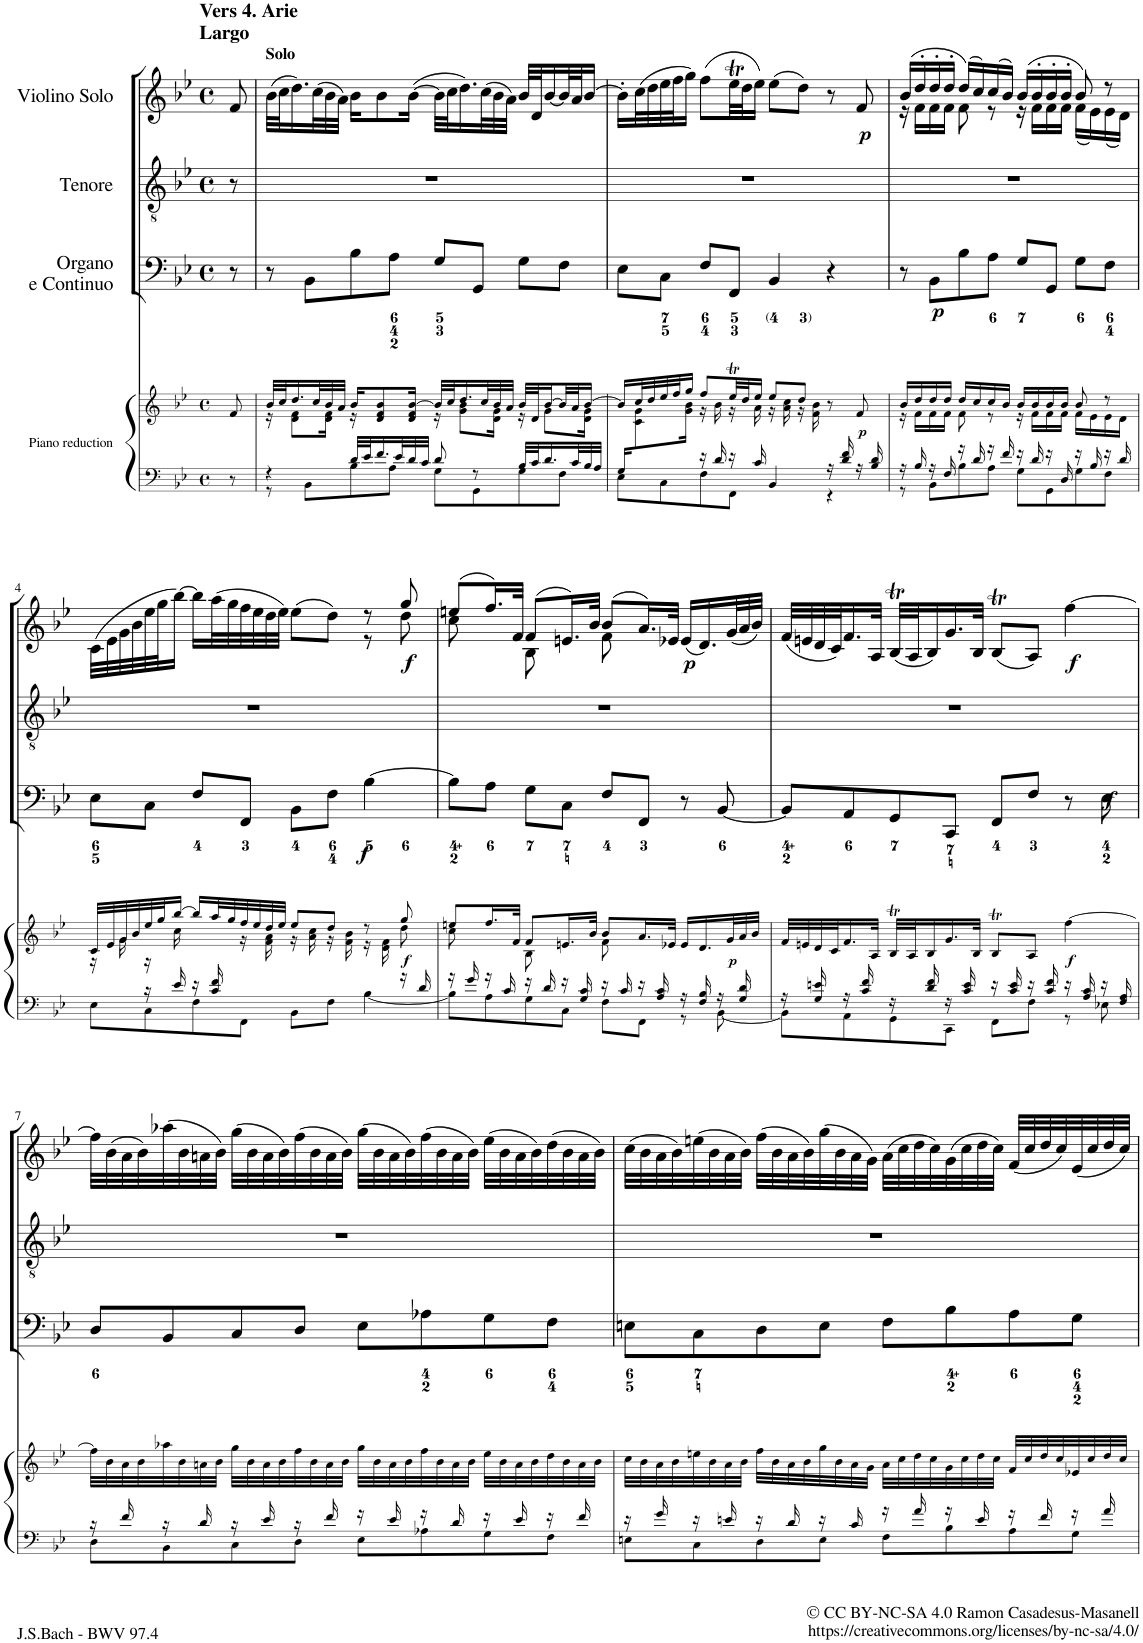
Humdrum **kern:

**kern	**kern	**kern	**kern	**kern
*part4	*part4	*part3	*part2	*part1
*staff5	*staff4	*staff3	*staff2	*staff1
*I"Piano reduction	*	*I"Organo e Continuo	*I"Tenore	*I"Violino Solo
*I'Pno	*	*	*	*I'Vln
*stria5	*stria5	*	*	*
*clefF4	*clefG2	*clefF4	*clefGv2	*clefG2
*k[b-e-]	*k[b-e-]	*k[b-e-]	*k[b-e-]	*k[b-e-]
*M4/4	*M4/4	*M4/4	*M4/4	*M4/4
*met(c)	*met(c)	*met(c)	*met(c)	*met(c)
=	=	=	=	=
!	!	!	!	!LO:TX:a:B:t=Vers 4. Arie
!	!	!	!	!LO:TX:a:t=Largo
8r	8f/	8r	8r	8f/
=1	=1	=1	=1	=1
*^	*^	*	*	*
!	!	!	!	!	!	!LO:TX:a:B:t=Solo
4r	8r	32b-/LLL	16r	8r	1r	(32b-\LLL
.	.	32cc/J	.	.	.	32cc\J
.	.	16.dd/	8d\ 8f\L	.	.	16.dd\)
.	8BB-\L	.	.	8BB-\L	.	.
.	.	32cc/L	.	.	.	(32cc\L
.	.	32b-/	16d\ 16f\Jk	.	.	32b-\
.	.	32a/JJJ	.	.	.	32a\JJJ)
32d/LLL	8B-\	16b-/KL	16r	8B-\	.	16b-\KL
32e-/J	.	.	.	.	.	.
16.f/	.	8d/ 8f/ 8b-/	8.ryy	.	.	8b-\
.	8A\J	.	.	8A\J	.	.
32e-/L	.	.	.	.	.	.
32d/	.	16d/ 16f/ [16b-/Jk	.	.	.	([16b-\Jk
32c/JJJ	.	.	.	.	.	.
8d/	8G\L	32b-/LLL]	16r	8G/L	.	32b-\LLL]
.	.	32cc/J	.	.	.	32cc\J
.	.	16.dd/	8g\ 8b-\L	.	.	16.dd\)
8r	8GG\	.	.	8GG/J	.	.
.	.	32cc/L	.	.	.	(32cc\L
.	.	32b-/	16d\ 16g\Jk	.	.	32b-\
.	.	32a/JJJ	.	.	.	32a\JJJ)
32B-/LLL	8G\	32b-/LLL	16r	8G\L	.	32b-/LLL
32c/J	.	32d/J	.	.	.	32d/J
16.d/	.	[16b-/	8g\L	.	.	[16b-/
.	8F\J	32b-/L]	.	8F\J	.	32b-/L]
32c/L	.	32a/J	.	.	.	32a/J
32B-/	.	[16b-/JJ	16d\ 16g\Jk	.	.	[16b-/JJ
32A/JJJ	.	.	.	.	.	.
=2	=2	=2	=2	=2	=2	=2
*	*^	*	*	*	*	*
16G/KL	4ryy	8E-\L	16b-/LL]	16ryy	8E-\L	1r	16b-'\LL]
2...ryy	.	.	32cc/L	8c\ 8g\	.	.	(32cc\L
.	.	.	32dd/	.	.	.	32dd\
.	.	8C\	32ee-/	.	8C\J	.	32ee-\
.	.	.	32ff/J	.	.	.	32ff\J
.	.	.	16gg/JJ	16g\ 16b-\Jk	.	.	16gg\JJ)
.	16r	8F\	8ff/L	16r	8F/L	.	(8ff\L
.	16d/	.	.	16b-\	.	.	.
.	16r	8FF\J	32ee-T/LL	16r	8FF/J	.	32ee-T\LL
.	.	.	32dd/J	.	.	.	32dd\J
.	16c/	.	16ee-/JJ	16a\	.	.	16ee-\JJ)
.	4BB-/	4ryy	8ee-/L	16r	4BB-/	.	(8ee-\L
.	.	.	.	16a\ 16cc\	.	.	.
.	.	.	8dd/J	16r	.	.	8dd\J)
.	.	.	.	16f\ 16b-\	.	.	.
.	16r	4r	8r	8ryy	4r	.	8r
.	16d/ 16f/	.	.	.	.	.	.
.	16r	.	8f/	8ryy	.	.	8f/
.	16B-/ 16d/	.	.	.	.	.	.
*	*v	*v	*	*	*	*	*
=3	=3	=3	=3	=3	=3	=3
*	*	*	*	*	*	*^
16r	8r	16b-/LL	16r	8r	1r	(16b-/LL	16r
16B-/	.	16dd/	16f\LL	.	.	16dd'/	16f\LL
16r	8BB-\L	16dd/	16f\	8BB-\L	.	16dd'/	16f\
16F/	.	16dd/JJ	16f\JJ	.	.	16dd'/JJ	16f\JJ
16r	8B-\	16dd/LL	8f\	8B-\	.	(16dd/LL)	8f\
16d/	.	16cc/	.	.	.	16cc/)	.
16r	8A\J	16cc/	8r	8A\J	.	(16cc/	8r
16f/	.	16b-/JJ	.	.	.	16b-/JJ)	.
16r	8G\L	16b-/LL	16r	8G/L	.	(16b-/LL	16r
16d/	.	16b-/	16f\LL	.	.	16b-'/	16f\LL
16r	8GG\	16b-/	16f\	8GG/J	.	16b-'/	16f\
16D/	.	16b-/JJ	16f\JJ	.	.	16b-'/JJ	16f\JJ
16r	8G\	8b-/	16f\LL	8G\L	.	8b-/)	(16f\LL
16B-/	.	.	16e-\	.	.	.	16e-\)
16r	8F\J	8r	16e-\	8F\J	.	8r	(16e-\
16d/	.	.	16d\JJ	.	.	.	16d\JJ)
!!LO:LB:g=z	!!
=4	=4	=4	=4	=4	=4	=4	=4
8ryy	8E-\L	32c/LLL	16r	8E-\L	1r	(>32c\LLL	2ryy
.	.	32e-/	.	.	.	32e-\	.
.	.	32g/	16g\	.	.	32g\	.
.	.	32b-/	.	.	.	32b-\	.
16r	8C\	32ee-/	16r	8C\J	.	32ee-\	.
.	.	32gg/J	.	.	.	32gg\J	.
16e-/	.	[16bb-/JJ	16cc\	.	.	[>16bb-\JJ)	.
16r	8F\	16bb-/LL]	8ryy	8F/L	.	16bb-\LL]	.
16c/ 16f/	.	32aa/L	.	.	.	(>32aa\L	.
.	.	32gg/	.	.	.	32gg\	.
8ryy	8FF\J	32ff/	16r	8FF/J	.	32ff\	.
.	.	32ee-/	.	.	.	32ee-\	.
.	.	32dd/	16f\ 16a\	.	.	32dd\	.
.	.	32ee-/JJJ	.	.	.	32ee-\JJJ)	.
4ryy	8BB-\L	8ee-/L	16r	8BB-\L	.	(>8ee-\L	4ryy
.	.	.	16a\ 16cc\	.	.	.	.
.	8F\J	8dd/J	16r	8F\J	.	8dd\J)	.
.	.	.	16f\ 16b-\	.	.	.	.
8ryy	[4B-\	8r	16r	[4B-\	.	8r	8r
.	.	.	16d\ 16f\	.	.	.	.
16r	.	8gg/	8dd\	.	.	8gg/	8dd\
16d/	.	.	.	.	.	.	.
=5	=5	=5	=5	=5	=5	=5	=5
16r	8B-\L]	8een/L	8cc\	8B-\L]	1r	(8een/L	8cc\
16g/	.	.	.	.	.	.	.
16r	8A\	16.ff/L	8ryy	8A\J	.	16.ff/L)	8ryy
16c/	.	.	.	.	.	.	.
.	.	32f/JJk	.	.	.	32f/JJk	.
16r	8G\	8f/L	8B-\	8G\L	.	(8f/L	8B-\
16d/	.	.	.	.	.	.	.
16r	8C\J	16.en/L	8ryy	8C\J	.	16.en/L)	8ryy
16G/ 16c/	.	.	.	.	.	.	.
.	.	32b-/JJk	.	.	.	32b-/JJk	.
16r	8F\L	8b-/L	8f\	8F/L	.	(8b-/L	8f\
16c/	.	.	.	.	.	.	.
16r	8FF\J	16.a/L	8ryy	8FF/J	.	16.a/L)	8ryy
16A/ 16c/	.	.	.	.	.	.	.
.	.	32e-X/JJk	.	.	.	32e-X/JJk	.
16r	8r	16e-/LL	4ryy	8r	.	(<16e-/LL	4ryy
16F/ 16B-/	.	16.d/	.	.	.	16.d/)	.
16r	[8BB-\	.	.	[8BB-/	.	.	.
.	.	32g/L	.	.	.	(<32g/L	.
16G/ 16d/	.	32a/	.	.	.	32a/	.
.	.	32b-/JJJ	.	.	.	32b-/JJJ)	.
*	*	*v	*v	*	*	*v	*v
=6	=6	=6	=6	=6	=6
16r	8BB-\L]	32f/LLL	8BB-/L]	1r	(32f/LLL
.	.	32en/	.	.	32en/
16G/ 16en/	.	32d/	.	.	32d/
.	.	32c/J	.	.	32c/J)
16r	8AA\	16.f/	8AA/	.	16.f/
16c/ 16f/	.	.	.	.	.
.	.	32A/JJk	.	.	32A/JJk
16r	8GG\	32B-T/LLL	8GG/	.	(32B-T/LLL
.	.	32A/J	.	.	32A/J
16d/ 16f/	.	16B-/	.	.	16B-/)
16r	8CC\J	16.g/	8CC/J	.	16.g/
16c/ 16e/	.	.	.	.	.
.	.	32B-/JJk	.	.	32B-/JJk
16r	8FF\L	8B-T/L	8FF/L	.	(8B-T/L
16c/ 16e/	.	.	.	.	.
16r	8F\J	8A/J	8F/J	.	8A/J)
16c/ 16f/	.	.	.	.	.
16r	8r	[4ff\	8r	.	[4ff\
16A/ 16c/	.	.	.	.	.
16r	8E-X\	.	8E-\	.	.
16F/ 16A/	.	.	.	.	.
!!LO:LB:g=z
=7	=7	=7	=7	=7	=7
16r	8D\L	32ff\LLL]	8D/L	1r	32ff\LLL]
.	.	32b-\	.	.	(32b-\
16f/	.	32a\	.	.	32a\
.	.	32b-\	.	.	32b-\)
16r	8BB-\	32aa-X\	8BB-/	.	(32aa-X\
.	.	32b-\	.	.	32b-\
16d/	.	32an\	.	.	32an\
.	.	32b-\JJJ	.	.	32b-\JJJ)
16r	8C\	32gg\LLL	8C/	.	(32gg\LLL
.	.	32b-\	.	.	32b-\
16e-/	.	32a\	.	.	32a\
.	.	32b-\	.	.	32b-\)
16r	8D\J	32ff\	8D/J	.	(32ff\
.	.	32b-\	.	.	32b-\
16f/	.	32a\	.	.	32a\
.	.	32b-\JJJ	.	.	32b-\JJJ)
16r	8E-\L	32gg\LLL	8E-\L	.	(32gg\LLL
.	.	32b-\	.	.	32b-\
16e-/	.	32a\	.	.	32a\
.	.	32b-\	.	.	32b-\)
16r	8A-X\	32ff\	8A-X\	.	(32ff\
.	.	32b-\	.	.	32b-\
16d/	.	32a\	.	.	32a\
.	.	32b-\JJJ	.	.	32b-\JJJ)
16r	8G\	32ee-\LLL	8G\	.	(32ee-\LLL
.	.	32b-\	.	.	32b-\
16e-/	.	32a\	.	.	32a\
.	.	32b-\	.	.	32b-\)
16r	8F\J	32dd\	8F\J	.	(32dd\
.	.	32b-\	.	.	32b-\
16f/	.	32a\	.	.	32a\
.	.	32b-\JJJ	.	.	32b-\JJJ)
=8	=8	=8	=8	=8	=8
16r	8En\L	32cc\LLL	8En\L	1r	(32cc\LLL
.	.	32b-\	.	.	32b-\
16g/	.	32a\	.	.	32a\
.	.	32b-\	.	.	32b-\)
16r	8C\	32een\	8C\	.	(32een\
.	.	32b-\	.	.	32b-\
16en/	.	32a\	.	.	32a\
.	.	32b-\JJJ	.	.	32b-\JJJ)
16r	8D\	32ff\LLL	8D\	.	(32ff\LLL
.	.	32b-\	.	.	32b-\
16d/	.	32a\	.	.	32a\
.	.	32b-\	.	.	32b-\)
16r	8E\J	32gg\	8E\J	.	(32gg\
.	.	32b-\	.	.	32b-\
16c/	.	32a\	.	.	32a\
.	.	32g\JJJ	.	.	32g\JJJ)
16r	8F\L	32a\LLL	8F\L	.	(32a\LLL
.	.	32cc\	.	.	32cc\
16a/	.	32dd\	.	.	32dd\
.	.	32cc\	.	.	32cc\)
16r	8B-\	32g\	8B-\	.	(32g\
.	.	32cc\	.	.	32cc\
16e/	.	32dd\	.	.	32dd\
.	.	32cc\JJJ	.	.	32cc\JJJ)
16r	8A\	32f/LLL	8A\	.	(32f/LLL
.	.	32cc/	.	.	32cc/
16f/	.	32dd/	.	.	32dd/
.	.	32cc/	.	.	32cc/)
16r	8G\J	32e-X/	8G\J	.	(32e-/
.	.	32cc/	.	.	32cc/
16a/	.	32dd/	.	.	32dd/
.	.	32cc/JJJ	.	.	32cc/JJJ)
*v	*v	*	*	*	*
=	=	=	=	=
*-	*-	*-	*-	*-
